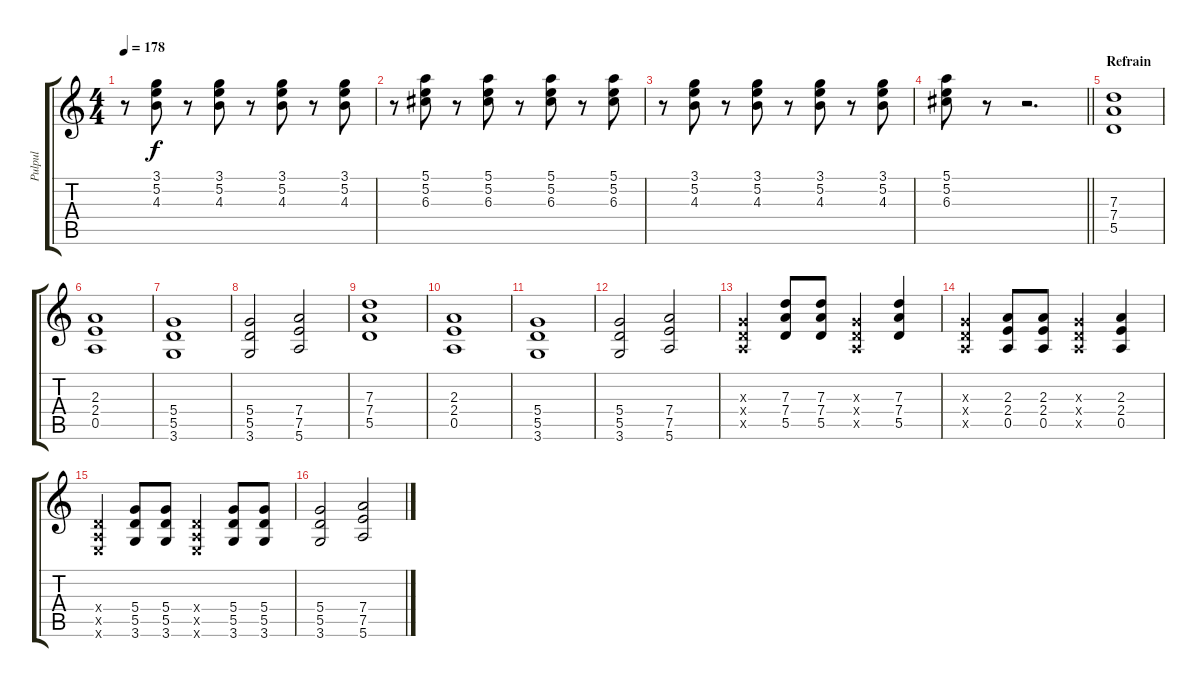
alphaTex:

\track ("Pulpul" "Pulpul") {instrument overdrivenguitar}
\staff {score tabs}
\tuning (E4 B3 G3 D3 A2 E2) {hide}
\ts (4 4)
\tempo 178
\clef g2
\ks c
r.8{dy f} (3.1 5.2 4.3).8 r.8 (3.1 5.2 4.3).8 r.8 (3.1 5.2 4.3).8 r.8 (3.1 5.2 4.3).8 |
r.8 (5.1 5.2 6.3).8 r.8 (5.1 5.2 6.3).8 r.8 (5.1 5.2 6.3).8 r.8 (5.1 5.2 6.3).8 |
r.8 (3.1 5.2 4.3).8 r.8 (3.1 5.2 4.3).8 r.8 (3.1 5.2 4.3).8 r.8 (3.1 5.2 4.3).8 |
\barLineRight lightlight
(5.1 5.2 6.3).8 r.8 r.2{d} |
\section ("" "Refrain")
(7.3 7.4 5.5).1 |
(2.3 2.4 0.5).1 |
(5.4 5.5 3.6).1 |
(5.4 5.5 3.6).2 (7.4 7.5 5.6).2 |
(7.3 7.4 5.5).1 |
(2.3 2.4 0.5).1 |
(5.4 5.5 3.6).1 |
(5.4 5.5 3.6).2 (7.4 7.5 5.6).2 |
(0.3{x} 0.4{x} 0.5{x}).4 (7.3 7.4 5.5).8 (7.3 7.4 5.5).8 (0.3{x} 0.4{x} 0.5{x}).4 (7.3 7.4 5.5).4 |
(0.3{x} 0.4{x} 0.5{x}).4 (2.3 2.4 0.5).8 (2.3 2.4 0.5).8 (0.3{x} 0.4{x} 0.5{x}).4 (2.3 2.4 0.5).4 |
(0.4{x} 0.5{x} 0.6{x}).4 (5.4 5.5 3.6).8 (5.4 5.5 3.6).8 (0.4{x} 0.5{x} 0.6{x}).4 (5.4 5.5 3.6).8 (5.4 5.5 3.6).8 |
(5.4 5.5 3.6).2 (7.4 7.5 5.6).2
